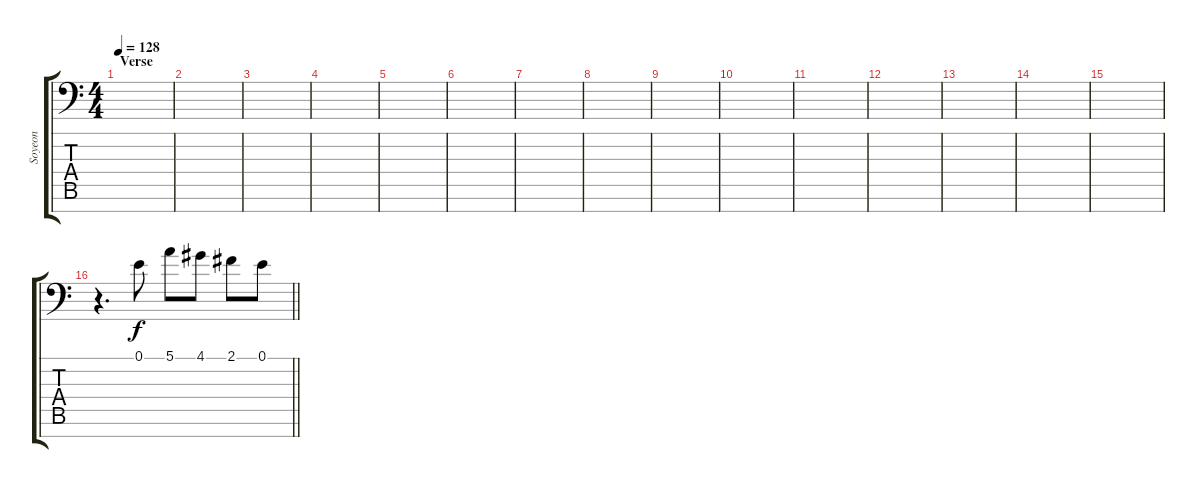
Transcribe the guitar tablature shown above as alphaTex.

\track ("Soyeon" "Soyeon") {instrument altosax}
\staff {score tabs}
\tuning (E4 B3 G3 D3 A2 E2 C-1) {hide}
\ts (4 4)
\section ("" "Verse")
\tempo 128
\clef f4
\ks c
|
|
|
|
|
|
|
|
|
|
|
|
|
|
|
\barLineRight lightlight
r.4{d} 0.1.8 5.1.8 4.1.8 2.1.8 0.1.8
